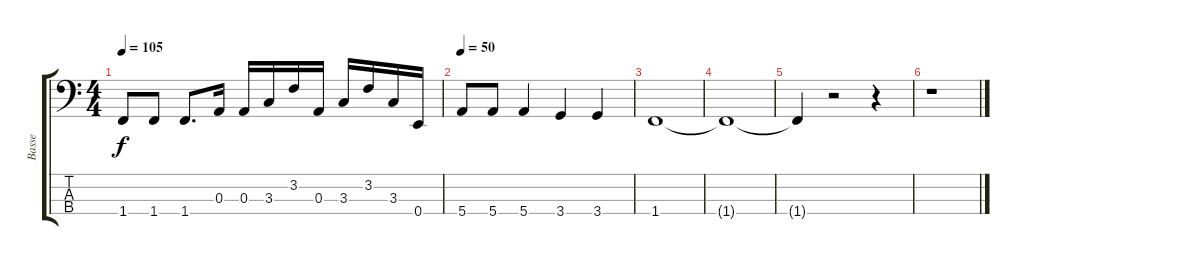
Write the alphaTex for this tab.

\track ("Basse" "Basse") {instrument fretlessbass}
\staff {score tabs}
\tuning (G2 D2 A1 E1) {hide}
\ts (4 4)
\tempo 105
\clef f4
\ks c
1.4.8{dy f} 1.4.8 1.4.8{d} 0.3.16 0.3.16 3.3.16 3.2.16 0.3.16 3.3.16 3.2.16 3.3.16 0.4.16 |
\tempo 50
5.4.8 5.4.8 5.4.4 3.4.4 3.4.4 |
1.4.1 |
1.4{t}.1 |
1.4{t}.4 r.2 r.4 |
r.1
